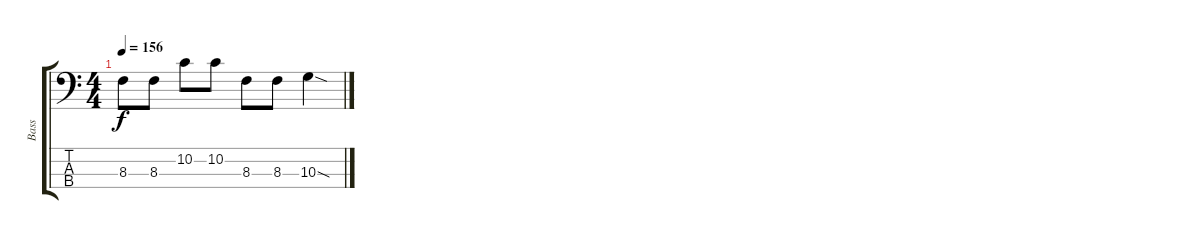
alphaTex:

\track ("Bass" "Bass") {instrument electricbassfinger}
\staff {score tabs}
\tuning (G2 D2 A1 E1) {hide}
\ts (4 4)
\tempo 156
\clef f4
\ks c
8.3.8{dy f} 8.3.8 10.2.8 10.2.8 8.3.8 8.3.8 10.3{sod}.4
